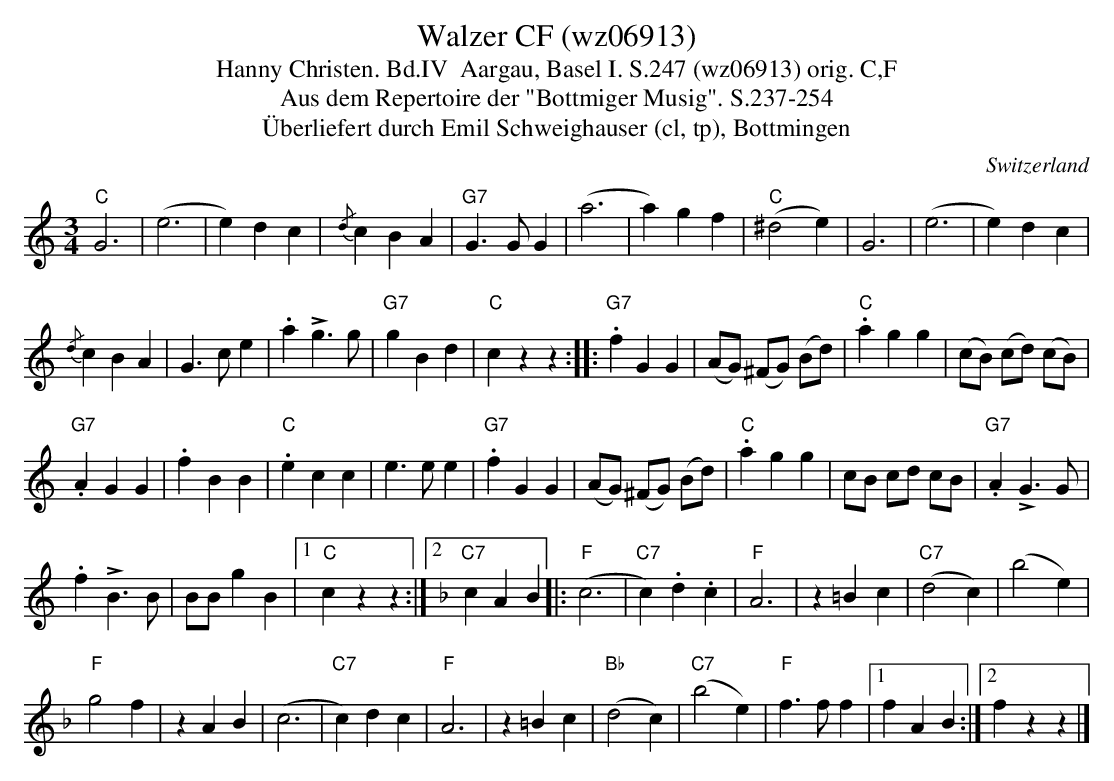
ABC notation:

X:1
T:Walzer CF (wz06913)
T:Hanny Christen. Bd.IV  Aargau, Basel I. S.247 (wz06913) orig. C,F
T: Aus dem Repertoire der "Bottmiger Musig". S.237-254
T:Überliefert durch Emil Schweighauser (cl, tp), Bottmingen
M:3/4
L:1/4
O:Switzerland
K:C major
"C"G3 | (e3 | e)dc |  {/d}cBA | "G7"G>GG | (a3 | a)gf | ("C"^d2e) | G3 | (e3 | e)dc |
  {/d}cBA | G>ce | .a!>!g>g | "G7"gBd | "C"czz :: "G7".fGG | (A/G/) (^F/G/) (B/d/) | "C".agg | (c/B/) (c/d/) (c/B/) |
"G7".AGG | .fBB | "C".ecc | e>ee | "G7".fGG | (A/G/) (^F/G/) (B/d/) | "C".agg | c/B/ c/d/ c/B/ |  "G7".A!>!G>G |
.f!>!B>B | B/B/gB |1 "C"czz :|2 [K:F] "C7"cAB |: ("F"c3 | "C7"c).d.c | "F"A3 | z=Bc | ("C7"d2c) | (b2e) |
"F"g2f | zAB | (c3 | "C7"c)dc | "F"A3 | z=Bc | ("Bb"d2c) | ("C7"b2e) | "F"f>ff |1 fAB :|2 fzz |]
 % wz06913
